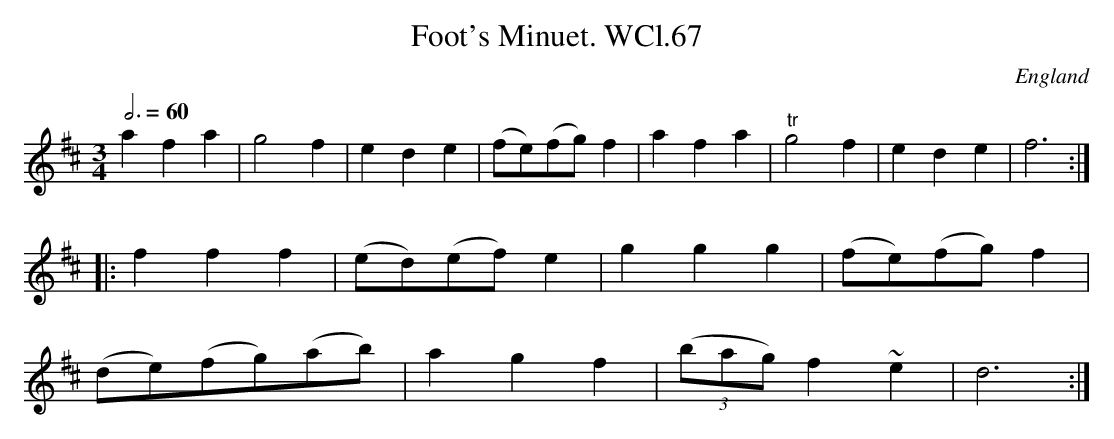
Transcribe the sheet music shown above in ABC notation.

X:1
T:Foot's Minuet. WCl.67
M:3/4
L:1/4
Q:3/4=60
O:England
K:D major
afa|g2f|ede|(f/2e/2)(f/2g/2)f|afa|"tr"g2f|ede|f3:|!
|:fff|(e/2d/2)(e/2f/2)e|ggg|(f/2e/2)(f/2g/2)f|!
(d/2e/2)(f/2g/2)(a/2b/2)|agf|((3b/2a/2g/2)  f~e|d3:|
